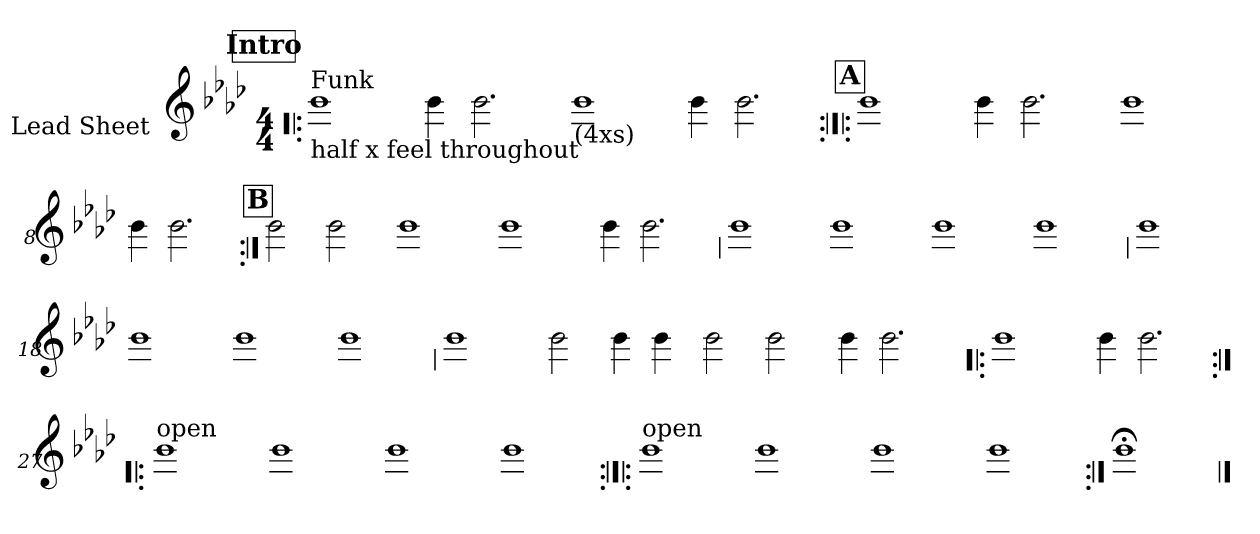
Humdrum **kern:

**kern
*part1
*staff1
*I"Lead Sheet
*stria0
*clefG2
*k[b-e-a-d-]
*f:
*M4/4
!!LO:REH:place=s1:a:t=Intro
=1!|:
!LO:TX:a:t=Funk
!LO:TX:b:t=half x feel throughout
1b-
=2-
4b-
2.b-
=3-
!LO:TX:b:t=(4xs)
1b-
=4-
4b-
2.b-
!!LO:LB:g=z
!!LO:REH:place=s1:a:t=A
=5:|!|:
1b-
=6-
4b-
2.b-
=7-
1b-
=8-
4b-
2.b-
!!LO:LB:g=z
!!LO:REH:place=s1:a:t=B
=9:|!
2b-
2b-
=10-
1b-
=11-
1b-
=12-
4b-
2.b-
!!LO:LB:g=z
=13
1b-
=14-
1b-
=15-
1b-
=16-
1b-
!!LO:LB:g=z
=17
1b-
=18-
1b-
=19-
1b-
=20-
1b-
!!LO:LB:g=z
=21
1b-
=22-
2b-
4b-
4b-
=23-
2b-
2b-
=24-
4b-
2.b-
!!LO:LB:g=z
=25!|:
1b-
=26-
4b-
2.b-
!!LO:LB:g=z
=27:|!|:
!LO:TX:a:t=open
1b-
=28-
1b-
=29-
1b-
=30-
1b-
!!LO:LB:g=z
=31:|!|:
!LO:TX:a:t=open
1b-
=32-
1b-
=33-
1b-
=34-
1b-
=35:|!
1b-;
==
*-
